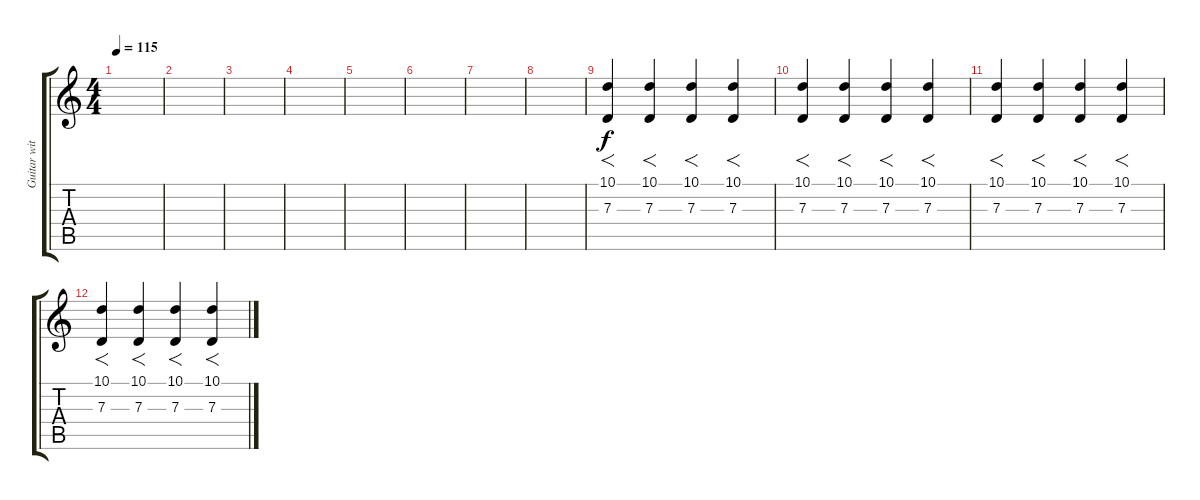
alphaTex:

\track ("Guitar with Wah" "Guitar wit") {instrument fx5brightness}
\staff {score tabs}
\tuning (E4 B3 G3 D3 A2 E2) {hide}
\ts (4 4)
\tempo 115
\clef g2
\ks c
|
|
|
|
|
|
|
|
(10.1 7.3).4{f} (10.1 7.3).4{f} (10.1 7.3).4{f} (10.1 7.3).4{f} |
(10.1 7.3).4{f} (10.1 7.3).4{f} (10.1 7.3).4{f} (10.1 7.3).4{f} |
(10.1 7.3).4{f} (10.1 7.3).4{f} (10.1 7.3).4{f} (10.1 7.3).4{f} |
(10.1 7.3).4{f} (10.1 7.3).4{f} (10.1 7.3).4{f} (10.1 7.3).4{f}
